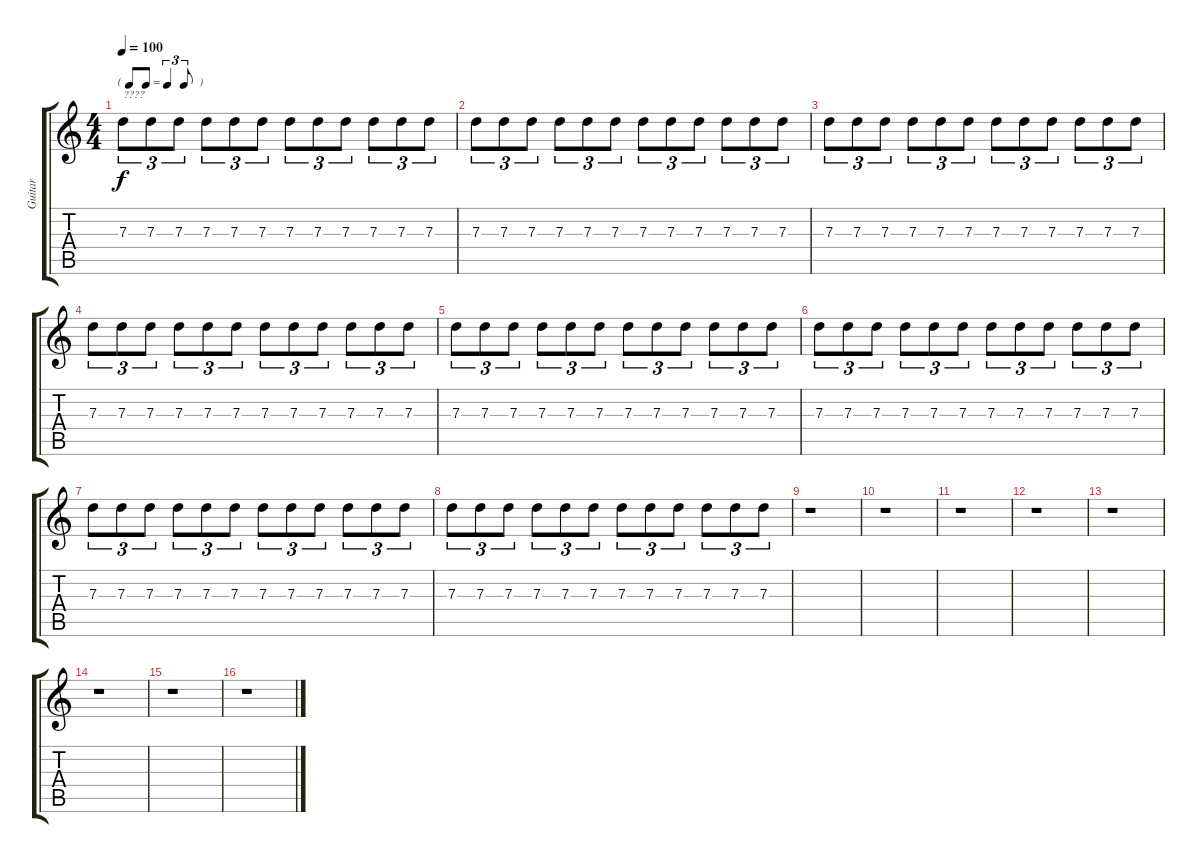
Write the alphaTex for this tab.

\track ("Guitar" "Guitar") {instrument distortionguitar}
\staff {score tabs}
\tuning (E4 B3 G3 D3 A2 D2) {hide}
\ts (4 4)
\tf triplet8th
\tempo 100
\clef g2
\ks c
7.3.8{tu (3 2) txt "????" dy f} 7.3.8{tu (3 2)} 7.3.8{tu (3 2)} 7.3.8{tu (3 2)} 7.3.8{tu (3 2)} 7.3.8{tu (3 2)} 7.3.8{tu (3 2)} 7.3.8{tu (3 2)} 7.3.8{tu (3 2)} 7.3.8{tu (3 2)} 7.3.8{tu (3 2)} 7.3.8{tu (3 2)} |
7.3.8{tu (3 2)} 7.3.8{tu (3 2)} 7.3.8{tu (3 2)} 7.3.8{tu (3 2)} 7.3.8{tu (3 2)} 7.3.8{tu (3 2)} 7.3.8{tu (3 2)} 7.3.8{tu (3 2)} 7.3.8{tu (3 2)} 7.3.8{tu (3 2)} 7.3.8{tu (3 2)} 7.3.8{tu (3 2)} |
7.3.8{tu (3 2)} 7.3.8{tu (3 2)} 7.3.8{tu (3 2)} 7.3.8{tu (3 2)} 7.3.8{tu (3 2)} 7.3.8{tu (3 2)} 7.3.8{tu (3 2)} 7.3.8{tu (3 2)} 7.3.8{tu (3 2)} 7.3.8{tu (3 2)} 7.3.8{tu (3 2)} 7.3.8{tu (3 2)} |
7.3.8{tu (3 2)} 7.3.8{tu (3 2)} 7.3.8{tu (3 2)} 7.3.8{tu (3 2)} 7.3.8{tu (3 2)} 7.3.8{tu (3 2)} 7.3.8{tu (3 2)} 7.3.8{tu (3 2)} 7.3.8{tu (3 2)} 7.3.8{tu (3 2)} 7.3.8{tu (3 2)} 7.3.8{tu (3 2)} |
7.3.8{tu (3 2)} 7.3.8{tu (3 2)} 7.3.8{tu (3 2)} 7.3.8{tu (3 2)} 7.3.8{tu (3 2)} 7.3.8{tu (3 2)} 7.3.8{tu (3 2)} 7.3.8{tu (3 2)} 7.3.8{tu (3 2)} 7.3.8{tu (3 2)} 7.3.8{tu (3 2)} 7.3.8{tu (3 2)} |
7.3.8{tu (3 2)} 7.3.8{tu (3 2)} 7.3.8{tu (3 2)} 7.3.8{tu (3 2)} 7.3.8{tu (3 2)} 7.3.8{tu (3 2)} 7.3.8{tu (3 2)} 7.3.8{tu (3 2)} 7.3.8{tu (3 2)} 7.3.8{tu (3 2)} 7.3.8{tu (3 2)} 7.3.8{tu (3 2)} |
7.3.8{tu (3 2)} 7.3.8{tu (3 2)} 7.3.8{tu (3 2)} 7.3.8{tu (3 2)} 7.3.8{tu (3 2)} 7.3.8{tu (3 2)} 7.3.8{tu (3 2)} 7.3.8{tu (3 2)} 7.3.8{tu (3 2)} 7.3.8{tu (3 2)} 7.3.8{tu (3 2)} 7.3.8{tu (3 2)} |
7.3.8{tu (3 2)} 7.3.8{tu (3 2)} 7.3.8{tu (3 2)} 7.3.8{tu (3 2)} 7.3.8{tu (3 2)} 7.3.8{tu (3 2)} 7.3.8{tu (3 2)} 7.3.8{tu (3 2)} 7.3.8{tu (3 2)} 7.3.8{tu (3 2)} 7.3.8{tu (3 2)} 7.3.8{tu (3 2)} |
r.1 |
r.1 |
r.1 |
r.1 |
r.1 |
r.1 |
r.1 |
r.1
